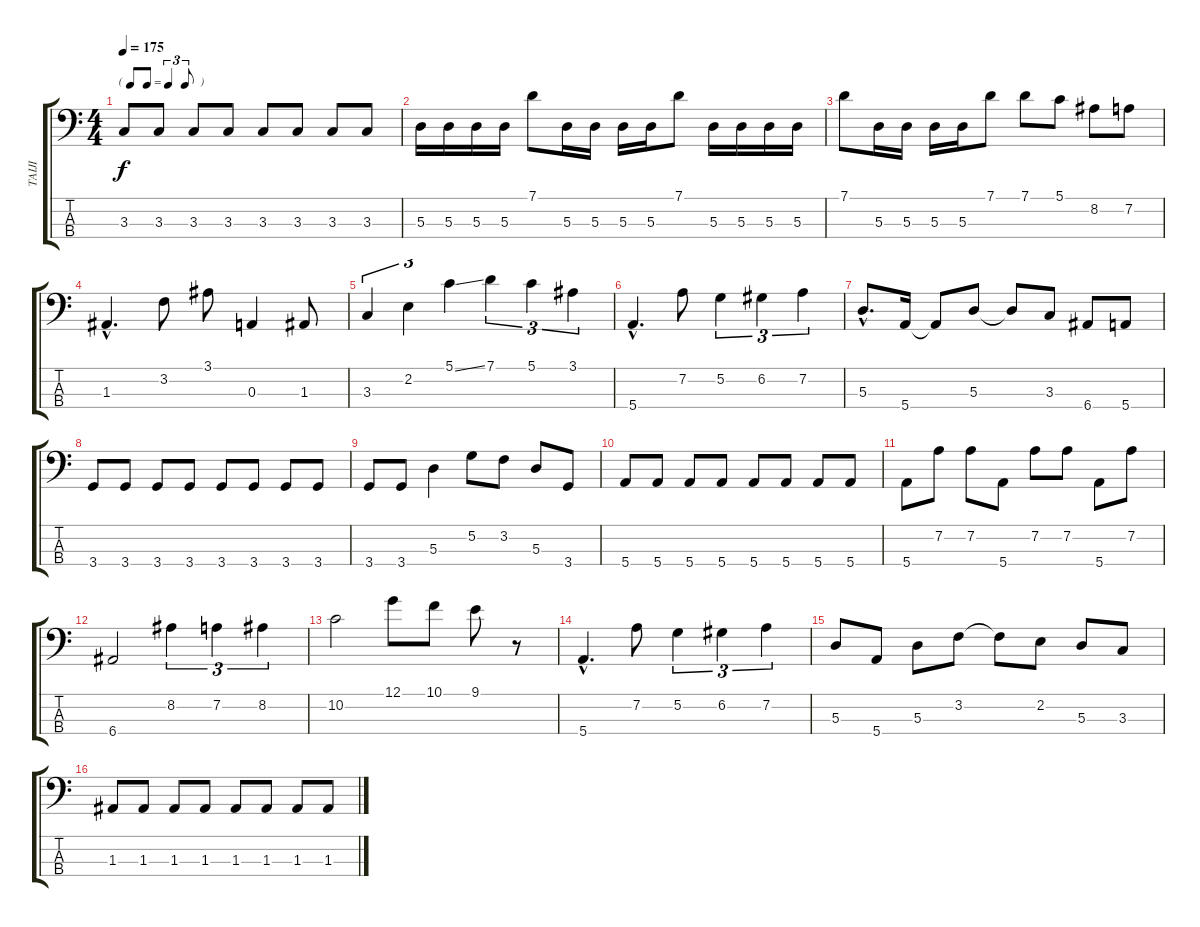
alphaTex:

\track ("TAIJI" "TAIJI") {instrument electricbasspick}
\staff {score tabs}
\tuning (G2 D2 A1 E1) {hide}
\ts (4 4)
\tf triplet8th
\tempo 175
\clef f4
\ks c
3.3.8{dy f} 3.3.8 3.3.8 3.3.8 3.3.8 3.3.8 3.3.8 3.3.8 |
5.3.16 5.3.16 5.3.16 5.3.16 7.1.8 5.3.16 5.3.16 5.3.16 5.3.16 7.1.8 5.3.16 5.3.16 5.3.16 5.3.16 |
7.1.8 5.3.16 5.3.16 5.3.16 5.3.16 7.1.8 7.1.8 5.1.8 8.2.8 7.2.8 |
1.3{hac}.4{d} 3.2.8 3.1.8 0.3.4 1.3.8 |
3.3.4{tu (3 2)} 2.2.4{tu (3 2)} 5.1{ss}.4{tu (3 2)} 7.1.4{tu (3 2)} 5.1.4{tu (3 2)} 3.1.4{tu (3 2)} |
5.4{hac}.4{d} 7.2.8 5.2.4{tu (3 2)} 6.2.4{tu (3 2)} 7.2.4{tu (3 2)} |
5.3{hac}.8{d} 5.4.16 5.4{t}.8 5.3.8 5.3{t}.8 3.3.8 6.4.8 5.4.8 |
3.4.8 3.4.8 3.4.8 3.4.8 3.4.8 3.4.8 3.4.8 3.4.8 |
3.4.8 3.4.8 5.3.4 5.2.8 3.2.8 5.3.8 3.4.8 |
5.4.8 5.4.8 5.4.8 5.4.8 5.4.8 5.4.8 5.4.8 5.4.8 |
5.4.8 7.2.8 7.2.8 5.4.8 7.2.8 7.2.8 5.4.8 7.2.8 |
6.4.2 8.2.4{tu (3 2)} 7.2.4{tu (3 2)} 8.2.4{tu (3 2)} |
10.2.2 12.1.8 10.1.8 9.1.8 r.8 |
5.4{hac}.4{d} 7.2.8 5.2.4{tu (3 2)} 6.2.4{tu (3 2)} 7.2.4{tu (3 2)} |
5.3.8 5.4.8 5.3.8 3.2.8 3.2{t}.8 2.2.8 5.3.8 3.3.8 |
1.3.8 1.3.8 1.3.8 1.3.8 1.3.8 1.3.8 1.3.8 1.3.8
